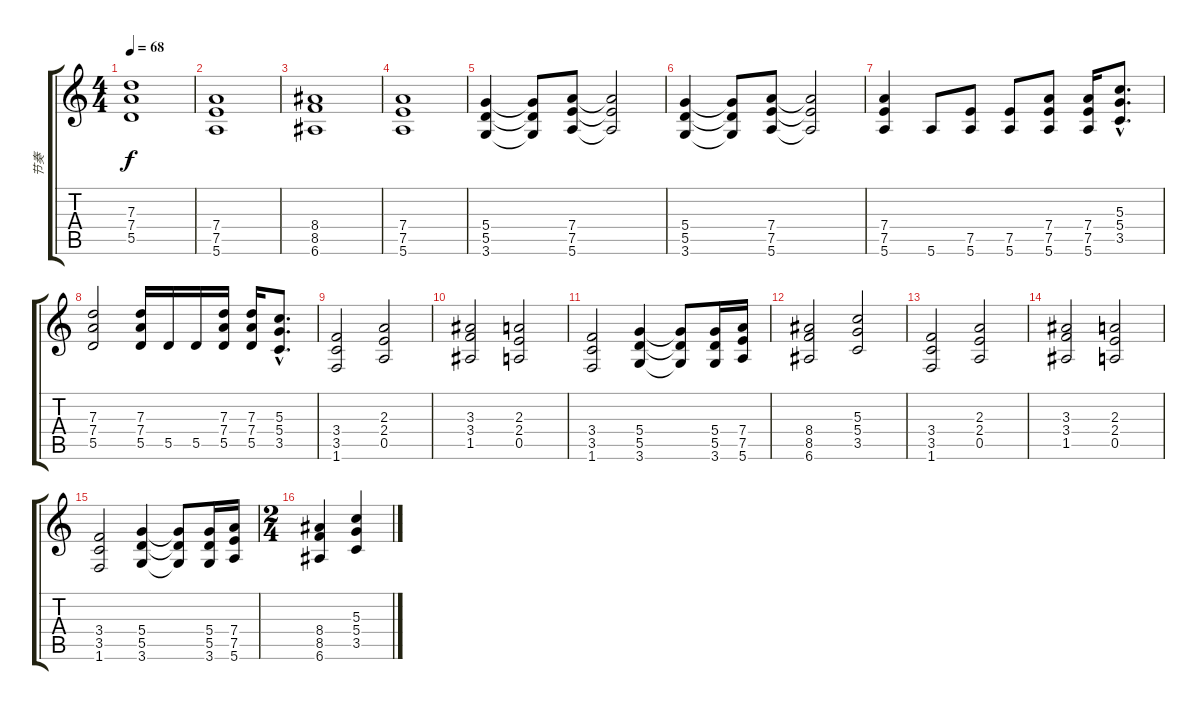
\track ("节奏" "节奏") {instrument distortionguitar}
\staff {score tabs}
\tuning (E4 B3 G3 D3 A2 E2) {hide}
\ts (4 4)
\tempo 68
\clef g2
\ks c
(7.3 7.4 5.5).1{dy f} |
(7.4 7.5 5.6).1 |
(8.4 8.5 6.6).1 |
(7.4 7.5 5.6).1 |
(5.4 5.5 3.6).4 (5.4{t} 5.5{t} 3.6{t}).8 (7.4 7.5 5.6).8 (7.4{t} 7.5{t} 5.6{t}).2 |
(5.4 5.5 3.6).4 (5.4{t} 5.5{t} 3.6{t}).8 (7.4 7.5 5.6).8 (7.4{t} 7.5{t} 5.6{t}).2 |
(7.4 7.5 5.6).4 5.6.8 (7.5 5.6).8 (7.5 5.6).8 (7.4 7.5 5.6).8 (7.4 7.5 5.6).16 (5.3{hac} 5.4{hac} 3.5{hac}).8{d} |
(7.3 7.4 5.5).2 (7.3 7.4 5.5).16 5.5.16 5.5.16 (7.3 7.4 5.5).16 (7.3 7.4 5.5).16 (5.3{hac} 5.4{hac} 3.5{hac}).8{d} |
(3.4 3.5 1.6).2 (2.3 2.4 0.5).2 |
(3.3 3.4 1.5).2 (2.3 2.4 0.5).2 |
(3.4 3.5 1.6).2 (5.4 5.5 3.6).4 (5.4{t} 5.5{t} 3.6{t}).8 (5.4 5.5 3.6).16 (7.4 7.5 5.6).16 |
(8.4 8.5 6.6).2 (5.3 5.4 3.5).2 |
(3.4 3.5 1.6).2 (2.3 2.4 0.5).2 |
(3.3 3.4 1.5).2 (2.3 2.4 0.5).2 |
(3.4 3.5 1.6).2 (5.4 5.5 3.6).4 (5.4{t} 5.5{t} 3.6{t}).8 (5.4 5.5 3.6).16 (7.4 7.5 5.6).16 |
\ts (2 4)
(8.4 8.5 6.6).4 (5.3 5.4 3.5).4
